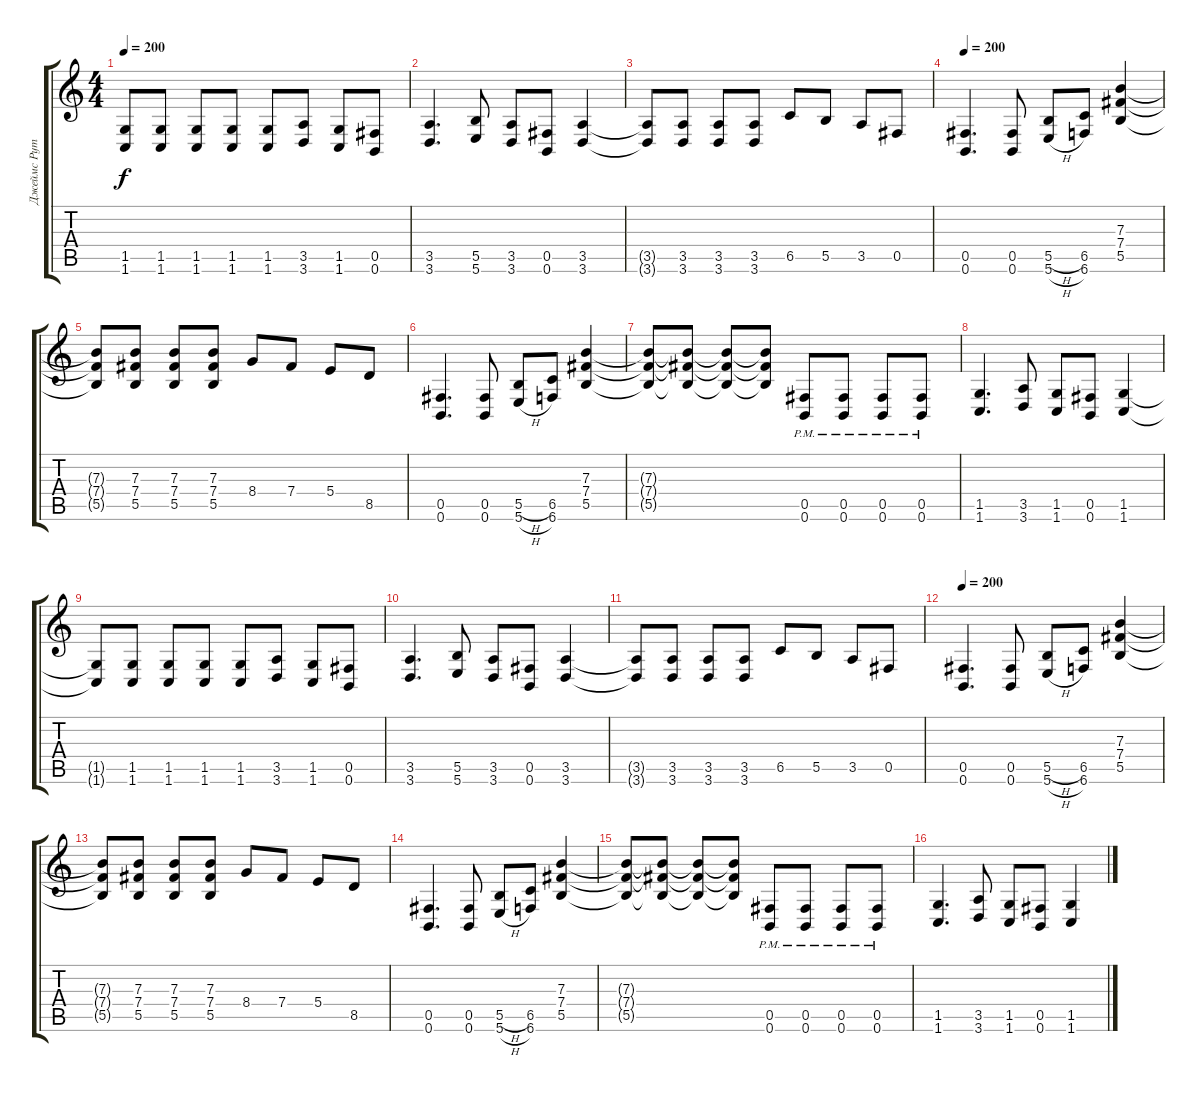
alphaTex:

\track ("Джеймс Рут" "Джеймс Рут") {instrument distortionguitar}
\staff {score tabs}
\tuning (Db4 Ab3 E3 B2 Gb2 B1) {hide}
\ts (4 4)
\tempo 200
\clef g2
\ks c
(1.5{t} 1.6{t}).8{dy f} (1.5 1.6).8 (1.5 1.6).8 (1.5 1.6).8 (1.5 1.6).8 (3.5 3.6).8 (1.5 1.6).8 (0.5 0.6).8 |
(3.5 3.6).4{d} (5.5 5.6).8 (3.5 3.6).8 (0.5 0.6).8 (3.5 3.6).4 |
(3.5{t} 3.6{t}).8 (3.5 3.6).8 (3.5 3.6).8 (3.5 3.6).8 6.5.8 5.5.8 3.5.8 0.5.8 |
\tempo 200
(0.5 0.6).4{d} (0.5 0.6).8 (5.5{h} 5.6{h}).8 (6.5 6.6).8 (7.3 7.4 5.5).4 |
(7.3{t} 7.4{t} 5.5{t}).8 (7.3 7.4 5.5).8 (7.3 7.4 5.5).8 (7.3 7.4 5.5).8 8.4.8 7.4.8 5.4.8 8.5.8 |
(0.5 0.6).4{d} (0.5 0.6).8 (5.5{h} 5.6{h}).8 (6.5 6.6).8 (7.3 7.4 5.5).4 |
(7.3{t} 7.4{t} 5.5{t}).8 (7.3{t} 7.4{t} 5.5{t}).8 (7.3{t} 7.4{t} 5.5{t}).8 (7.3{t} 7.4{t} 5.5{t}).8 (0.5{pm} 0.6{pm}).8 (0.5{pm} 0.6{pm}).8 (0.5{pm} 0.6{pm}).8 (0.5{pm} 0.6{pm}).8 |
(1.5 1.6).4{d} (3.5 3.6).8 (1.5 1.6).8 (0.5 0.6).8 (1.5 1.6).4 |
(1.5{t} 1.6{t}).8 (1.5 1.6).8 (1.5 1.6).8 (1.5 1.6).8 (1.5 1.6).8 (3.5 3.6).8 (1.5 1.6).8 (0.5 0.6).8 |
(3.5 3.6).4{d} (5.5 5.6).8 (3.5 3.6).8 (0.5 0.6).8 (3.5 3.6).4 |
(3.5{t} 3.6{t}).8 (3.5 3.6).8 (3.5 3.6).8 (3.5 3.6).8 6.5.8 5.5.8 3.5.8 0.5.8 |
\tempo 200
(0.5 0.6).4{d} (0.5 0.6).8 (5.5{h} 5.6{h}).8 (6.5 6.6).8 (7.3 7.4 5.5).4 |
(7.3{t} 7.4{t} 5.5{t}).8 (7.3 7.4 5.5).8 (7.3 7.4 5.5).8 (7.3 7.4 5.5).8 8.4.8 7.4.8 5.4.8 8.5.8 |
(0.5 0.6).4{d} (0.5 0.6).8 (5.5{h} 5.6{h}).8 (6.5 6.6).8 (7.3 7.4 5.5).4 |
(7.3{t} 7.4{t} 5.5{t}).8 (7.3{t} 7.4{t} 5.5{t}).8 (7.3{t} 7.4{t} 5.5{t}).8 (7.3{t} 7.4{t} 5.5{t}).8 (0.5{pm} 0.6{pm}).8 (0.5{pm} 0.6{pm}).8 (0.5{pm} 0.6{pm}).8 (0.5{pm} 0.6{pm}).8 |
(1.5 1.6).4{d} (3.5 3.6).8 (1.5 1.6).8 (0.5 0.6).8 (1.5 1.6).4
